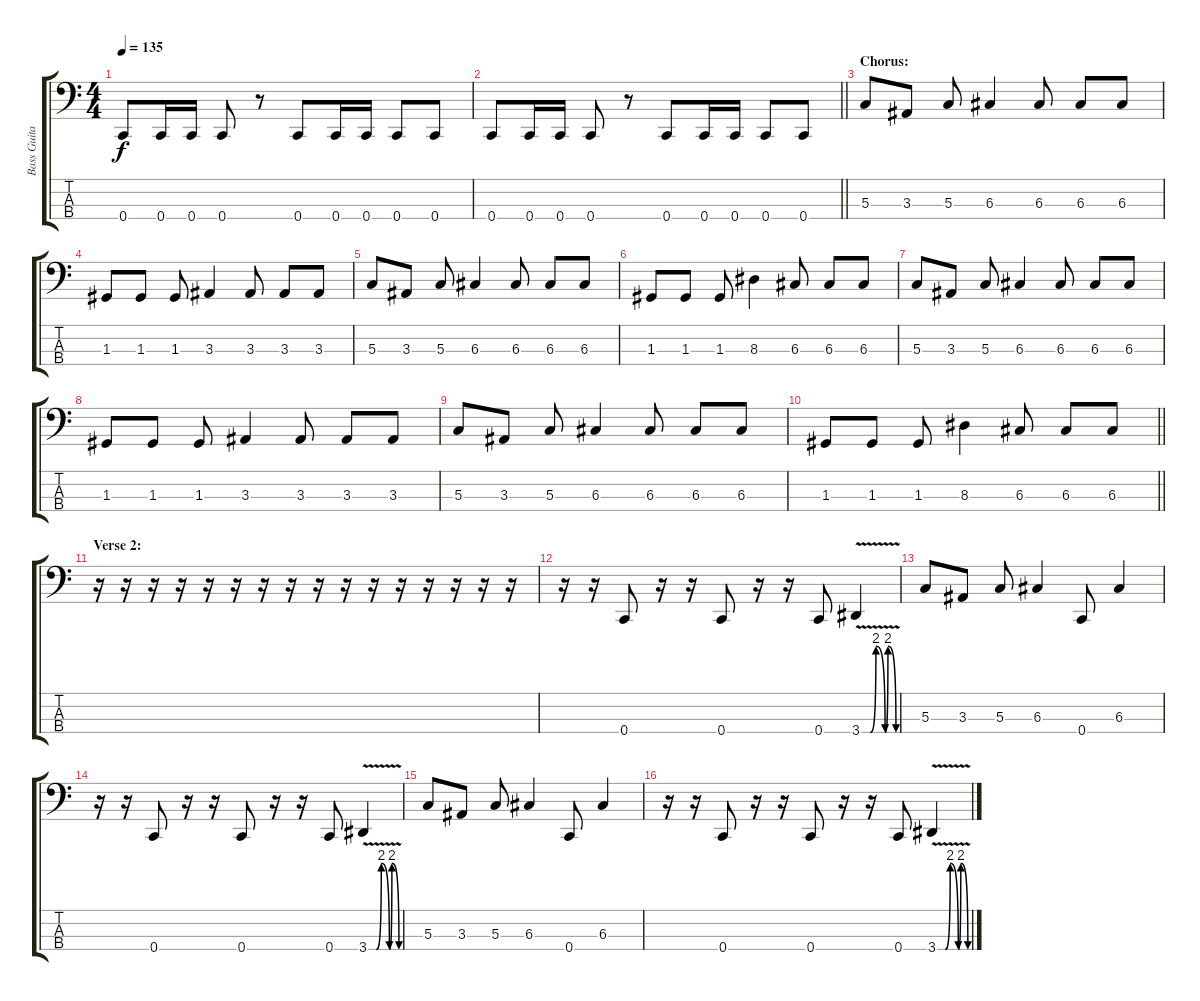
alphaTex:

\track ("Bass Guitar" "Bass Guita") {instrument electricbasspick}
\staff {score tabs}
\tuning (F2 C2 G1 C1) {hide}
\ts (4 4)
\tempo 135
\clef f4
\ks c
0.4.8{dy f} 0.4.16 0.4.16 0.4.8 r.8 0.4.8 0.4.16 0.4.16 0.4.8 0.4.8 |
\barLineRight lightlight
0.4.8 0.4.16 0.4.16 0.4.8 r.8 0.4.8 0.4.16 0.4.16 0.4.8 0.4.8 |
\section ("" "Chorus:")
5.3.8 3.3.8 5.3.8 6.3.4 6.3.8 6.3.8 6.3.8 |
1.3.8 1.3.8 1.3.8 3.3.4 3.3.8 3.3.8 3.3.8 |
5.3.8 3.3.8 5.3.8 6.3.4 6.3.8 6.3.8 6.3.8 |
1.3.8 1.3.8 1.3.8 8.3.4 6.3.8 6.3.8 6.3.8 |
5.3.8 3.3.8 5.3.8 6.3.4 6.3.8 6.3.8 6.3.8 |
1.3.8 1.3.8 1.3.8 3.3.4 3.3.8 3.3.8 3.3.8 |
5.3.8 3.3.8 5.3.8 6.3.4 6.3.8 6.3.8 6.3.8 |
\barLineRight lightlight
1.3.8 1.3.8 1.3.8 8.3.4 6.3.8 6.3.8 6.3.8 |
\section ("" "Verse 2:")
r.16 r.16 r.16 r.16 r.16 r.16 r.16 r.16 r.16 r.16 r.16 r.16 r.16 r.16 r.16 r.16 |
r.16 r.16 0.4.8 r.16 r.16 0.4.8 r.16 r.16 0.4.8 3.4{be (custom 0 0 15 0 25 8 41 0 46 8 60 0) v}.4 |
5.3.8 3.3.8 5.3.8 6.3.4 0.4.8 6.3.4 |
r.16 r.16 0.4.8 r.16 r.16 0.4.8 r.16 r.16 0.4.8 3.4{be (custom 0 0 15 0 25 8 41 0 46 8 60 0) v}.4 |
5.3.8 3.3.8 5.3.8 6.3.4 0.4.8 6.3.4 |
r.16 r.16 0.4.8 r.16 r.16 0.4.8 r.16 r.16 0.4.8 3.4{be (custom 0 0 15 0 25 8 41 0 46 8 60 0) v}.4
